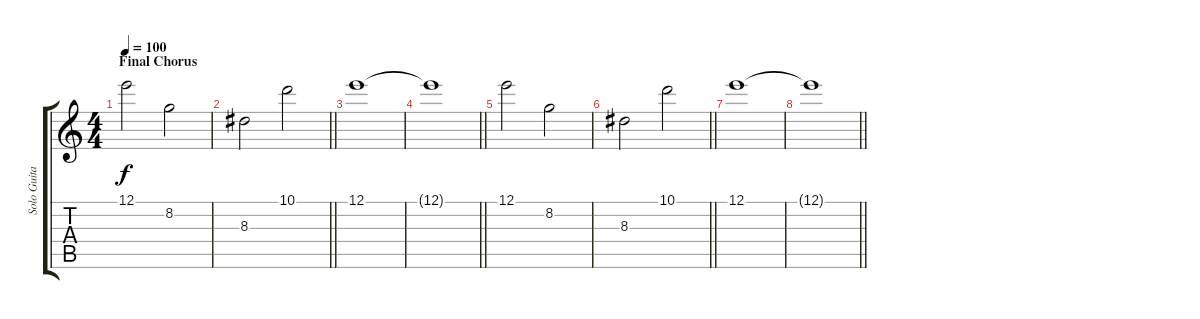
\track ("Solo Guitar" "Solo Guita") {instrument overdrivenguitar}
\staff {score tabs}
\tuning (E4 B3 G3 D3 A2 E2) {hide}
\ts (4 4)
\section ("" "Final Chorus")
\tempo 100
\clef g2
\ks c
12.1.2{dy f volume 6} 8.2.2 |
\barLineRight lightlight
8.3.2 10.1.2 |
12.1.1 |
\barLineRight lightlight
12.1{t}.1 |
12.1.2 8.2.2 |
\barLineRight lightlight
8.3.2 10.1.2 |
12.1.1 |
\barLineRight lightlight
12.1{t}.1
